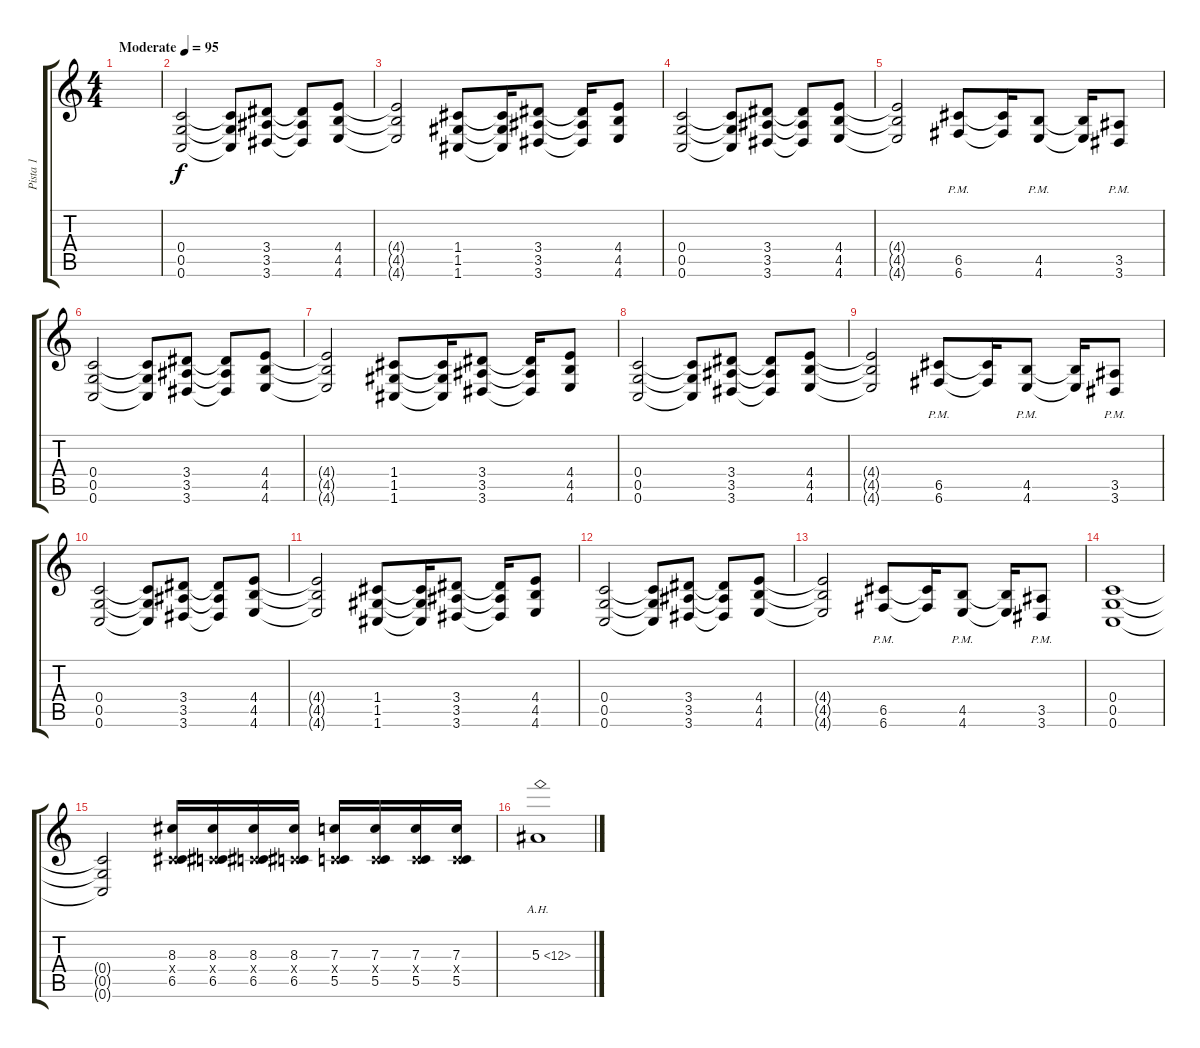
\track ("Pista 1" "Pista 1") {instrument overdrivenguitar}
\staff {score tabs}
\tuning (D4 A3 F3 C3 G2 C2) {hide}
\ts (4 4)
\tempo (95 "Moderate")
\clef g2
\ks c
|
(0.4 0.5 0.6).2 (0.4{t} 0.5{t} 0.6{t}).8 (3.4 3.5 3.6).8 (3.4{t} 3.5{t} 3.6{t}).8 (4.4 4.5 4.6).8 |
(4.4{t} 4.5{t} 4.6{t}).2 (1.4 1.5 1.6).8 (1.4{t} 1.5{t} 1.6{t}).16 (3.4 3.5 3.6).8 (3.4{t} 3.5{t} 3.6{t}).16 (4.4 4.5 4.6).8 |
(0.4 0.5 0.6).2 (0.4{t} 0.5{t} 0.6{t}).8 (3.4 3.5 3.6).8 (3.4{t} 3.5{t} 3.6{t}).8 (4.4 4.5 4.6).8 |
(4.4{t} 4.5{t} 4.6{t}).2 (6.5 6.6{pm}).8 (6.5{t} 6.6{t}).16 (4.5 4.6{pm}).8 (4.5{t} 4.6{t}).16 (3.5 3.6{pm}).8 |
(0.4 0.5 0.6).2 (0.4{t} 0.5{t} 0.6{t}).8 (3.4 3.5 3.6).8 (3.4{t} 3.5{t} 3.6{t}).8 (4.4 4.5 4.6).8 |
(4.4{t} 4.5{t} 4.6{t}).2 (1.4 1.5 1.6).8 (1.4{t} 1.5{t} 1.6{t}).16 (3.4 3.5 3.6).8 (3.4{t} 3.5{t} 3.6{t}).16 (4.4 4.5 4.6).8 |
(0.4 0.5 0.6).2 (0.4{t} 0.5{t} 0.6{t}).8 (3.4 3.5 3.6).8 (3.4{t} 3.5{t} 3.6{t}).8 (4.4 4.5 4.6).8 |
(4.4{t} 4.5{t} 4.6{t}).2 (6.5 6.6{pm}).8 (6.5{t} 6.6{t}).16 (4.5 4.6{pm}).8 (4.5{t} 4.6{t}).16 (3.5 3.6{pm}).8 |
(0.4 0.5 0.6).2 (0.4{t} 0.5{t} 0.6{t}).8 (3.4 3.5 3.6).8 (3.4{t} 3.5{t} 3.6{t}).8 (4.4 4.5 4.6).8 |
(4.4{t} 4.5{t} 4.6{t}).2 (1.4 1.5 1.6).8 (1.4{t} 1.5{t} 1.6{t}).16 (3.4 3.5 3.6).8 (3.4{t} 3.5{t} 3.6{t}).16 (4.4 4.5 4.6).8 |
(0.4 0.5 0.6).2 (0.4{t} 0.5{t} 0.6{t}).8 (3.4 3.5 3.6).8 (3.4{t} 3.5{t} 3.6{t}).8 (4.4 4.5 4.6).8 |
(4.4{t} 4.5{t} 4.6{t}).2 (6.5 6.6{pm}).8 (6.5{t} 6.6{t}).16 (4.5 4.6{pm}).8 (4.5{t} 4.6{t}).16 (3.5 3.6{pm}).8 |
(0.4 0.5 0.6).1 |
(0.4{t} 0.5{t} 0.6{t}).2 (8.3 0.4{x} 6.5).16 (8.3 0.4{x} 6.5).16 (8.3 0.4{x} 6.5).16 (8.3 0.4{x} 6.5).16 (7.3 0.4{x} 5.5).16 (7.3 0.4{x} 5.5).16 (7.3 0.4{x} 5.5).16 (7.3 0.4{x} 5.5).16 |
5.3{ah 7}.1
